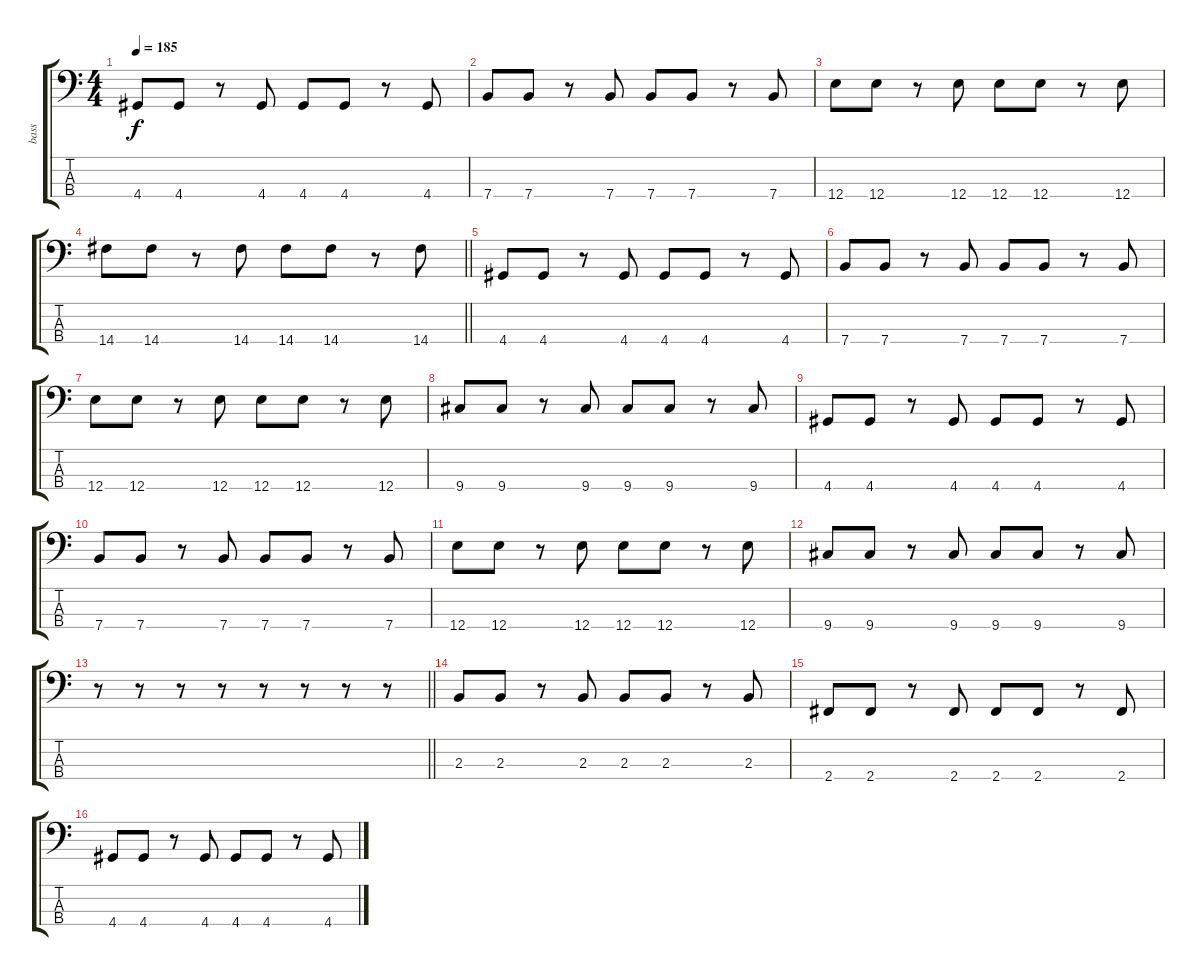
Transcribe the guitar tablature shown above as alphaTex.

\track ("bass " "bass ") {instrument electricbasspick}
\staff {score tabs}
\tuning (G2 D2 A1 E1) {hide}
\ts (4 4)
\tempo 185
\clef f4
\ks c
4.4.8{dy f} 4.4.8 r.8 4.4.8 4.4.8 4.4.8 r.8 4.4.8 |
7.4.8 7.4.8 r.8 7.4.8 7.4.8 7.4.8 r.8 7.4.8 |
12.4.8 12.4.8 r.8 12.4.8 12.4.8 12.4.8 r.8 12.4.8 |
\barLineRight lightlight
14.4.8 14.4.8 r.8 14.4.8 14.4.8 14.4.8 r.8 14.4.8 |
4.4.8 4.4.8 r.8 4.4.8 4.4.8 4.4.8 r.8 4.4.8 |
7.4.8 7.4.8 r.8 7.4.8 7.4.8 7.4.8 r.8 7.4.8 |
12.4.8 12.4.8 r.8 12.4.8 12.4.8 12.4.8 r.8 12.4.8 |
9.4.8 9.4.8 r.8 9.4.8 9.4.8 9.4.8 r.8 9.4.8 |
4.4.8 4.4.8 r.8 4.4.8 4.4.8 4.4.8 r.8 4.4.8 |
7.4.8 7.4.8 r.8 7.4.8 7.4.8 7.4.8 r.8 7.4.8 |
12.4.8 12.4.8 r.8 12.4.8 12.4.8 12.4.8 r.8 12.4.8 |
9.4.8 9.4.8 r.8 9.4.8 9.4.8 9.4.8 r.8 9.4.8 |
\barLineRight lightlight
r.8 r.8 r.8 r.8 r.8 r.8 r.8 r.8 |
2.3.8 2.3.8 r.8 2.3.8 2.3.8 2.3.8 r.8 2.3.8 |
2.4.8 2.4.8 r.8 2.4.8 2.4.8 2.4.8 r.8 2.4.8 |
4.4.8 4.4.8 r.8 4.4.8 4.4.8 4.4.8 r.8 4.4.8
